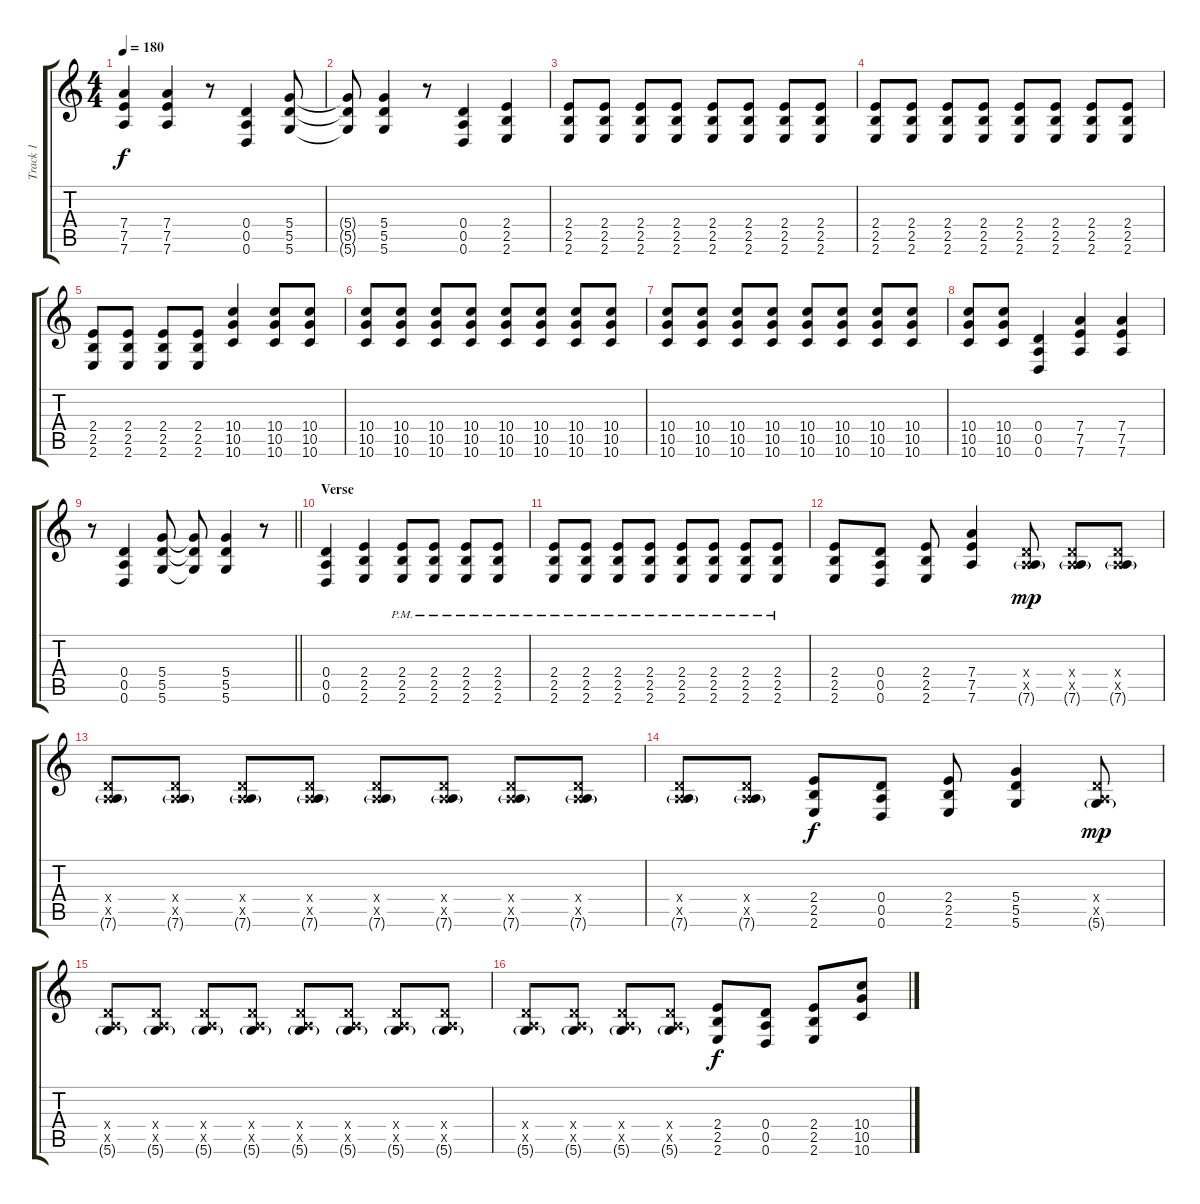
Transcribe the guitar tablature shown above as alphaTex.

\track ("Track 1" "Track 1") {instrument distortionguitar}
\staff {score tabs}
\tuning (E4 B3 G3 D3 A2 D2) {hide}
\ts (4 4)
\tempo 180
\clef g2
\ks c
(7.4 7.5 7.6).4{dy f} (7.4 7.5 7.6).4 r.8 (0.4 0.5 0.6).4 (5.4 5.5 5.6).8 |
(5.4{t} 5.5{t} 5.6{t}).8 (5.4 5.5 5.6).4 r.8 (0.4 0.5 0.6).4 (2.4 2.5 2.6).4 |
(2.4 2.5 2.6).8 (2.4 2.5 2.6).8 (2.4 2.5 2.6).8 (2.4 2.5 2.6).8 (2.4 2.5 2.6).8 (2.4 2.5 2.6).8 (2.4 2.5 2.6).8 (2.4 2.5 2.6).8 |
(2.4 2.5 2.6).8 (2.4 2.5 2.6).8 (2.4 2.5 2.6).8 (2.4 2.5 2.6).8 (2.4 2.5 2.6).8 (2.4 2.5 2.6).8 (2.4 2.5 2.6).8 (2.4 2.5 2.6).8 |
(2.4 2.5 2.6).8 (2.4 2.5 2.6).8 (2.4 2.5 2.6).8 (2.4 2.5 2.6).8 (10.4 10.5 10.6).4 (10.4 10.5 10.6).8 (10.4 10.5 10.6).8 |
(10.4 10.5 10.6).8 (10.4 10.5 10.6).8 (10.4 10.5 10.6).8 (10.4 10.5 10.6).8 (10.4 10.5 10.6).8 (10.4 10.5 10.6).8 (10.4 10.5 10.6).8 (10.4 10.5 10.6).8 |
(10.4 10.5 10.6).8 (10.4 10.5 10.6).8 (10.4 10.5 10.6).8 (10.4 10.5 10.6).8 (10.4 10.5 10.6).8 (10.4 10.5 10.6).8 (10.4 10.5 10.6).8 (10.4 10.5 10.6).8 |
(10.4 10.5 10.6).8 (10.4 10.5 10.6).8 (0.4 0.5 0.6).4 (7.4 7.5 7.6).4 (7.4 7.5 7.6).4 |
\barLineRight lightlight
r.8 (0.4 0.5 0.6).4 (5.4 5.5 5.6).8 (5.4{t} 5.5{t} 5.6{t}).8 (5.4 5.5 5.6).4 r.8 |
\section ("" "Verse")
(0.4 0.5 0.6).4 (2.4 2.5 2.6).4 (2.4{pm} 2.5{pm} 2.6{pm}).8 (2.4{pm} 2.5{pm} 2.6{pm}).8 (2.4{pm} 2.5{pm} 2.6{pm}).8 (2.4{pm} 2.5{pm} 2.6{pm}).8 |
(2.4{pm} 2.5{pm} 2.6{pm}).8 (2.4{pm} 2.5{pm} 2.6{pm}).8 (2.4{pm} 2.5{pm} 2.6{pm}).8 (2.4{pm} 2.5{pm} 2.6{pm}).8 (2.4{pm} 2.5{pm} 2.6{pm}).8 (2.4{pm} 2.5{pm} 2.6{pm}).8 (2.4{pm} 2.5{pm} 2.6{pm}).8 (2.4{pm} 2.5{pm} 2.6{pm}).8 |
(2.4 2.5 2.6).8 (0.4 0.5 0.6).8 (2.4 2.5 2.6).8 (7.4 7.5 7.6).4 (0.4{x} 0.5{x} 7.6{g}).8{dy mp} (0.4{x} 0.5{x} 7.6{g}).8 (0.4{x} 0.5{x} 7.6{g}).8 |
(0.4{x} 0.5{x} 7.6{g}).8 (0.4{x} 0.5{x} 7.6{g}).8 (0.4{x} 0.5{x} 7.6{g}).8 (0.4{x} 0.5{x} 7.6{g}).8 (0.4{x} 0.5{x} 7.6{g}).8 (0.4{x} 0.5{x} 7.6{g}).8 (0.4{x} 0.5{x} 7.6{g}).8 (0.4{x} 0.5{x} 7.6{g}).8 |
(0.4{x} 0.5{x} 7.6{g}).8 (0.4{x} 0.5{x} 7.6{g}).8 (2.4 2.5 2.6).8{dy f} (0.4 0.5 0.6).8 (2.4 2.5 2.6).8 (5.4 5.5 5.6).4 (0.4{x} 0.5{x} 5.6{g}).8{dy mp} |
(0.4{x} 0.5{x} 5.6{g}).8 (0.4{x} 0.5{x} 5.6{g}).8 (0.4{x} 0.5{x} 5.6{g}).8 (0.4{x} 0.5{x} 5.6{g}).8 (0.4{x} 0.5{x} 5.6{g}).8 (0.4{x} 0.5{x} 5.6{g}).8 (0.4{x} 0.5{x} 5.6{g}).8 (0.4{x} 0.5{x} 5.6{g}).8 |
(0.4{x} 0.5{x} 5.6{g}).8 (0.4{x} 0.5{x} 5.6{g}).8 (0.4{x} 0.5{x} 5.6{g}).8 (0.4{x} 0.5{x} 5.6{g}).8 (2.4 2.5 2.6).8{dy f} (0.4 0.5 0.6).8 (2.4 2.5 2.6).8 (10.4 10.5 10.6).8
